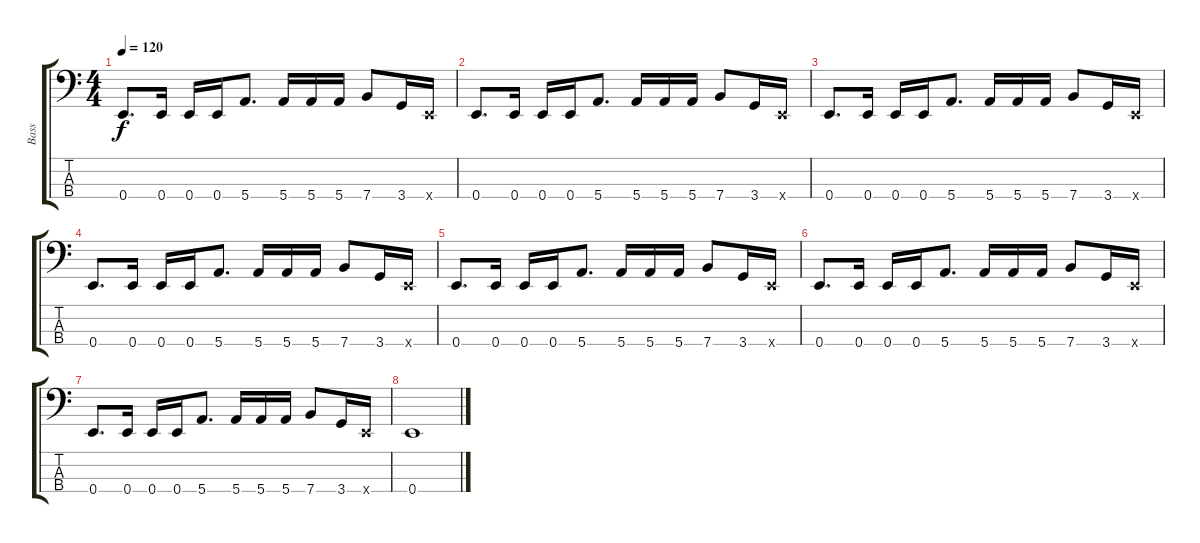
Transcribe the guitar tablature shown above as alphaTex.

\track ("Bass" "Bass") {instrument electricbassfinger}
\staff {score tabs}
\tuning (G2 D2 A1 E1) {hide}
\ts (4 4)
\tempo 120
\clef f4
\ks c
0.4.8{d dy f} 0.4.16 0.4.16 0.4.16 5.4.8{d} 5.4.16 5.4.16 5.4.16 7.4.8 3.4.16 0.4{x}.16 |
0.4.8{d} 0.4.16 0.4.16 0.4.16 5.4.8{d} 5.4.16 5.4.16 5.4.16 7.4.8 3.4.16 0.4{x}.16 |
0.4.8{d} 0.4.16 0.4.16 0.4.16 5.4.8{d} 5.4.16 5.4.16 5.4.16 7.4.8 3.4.16 0.4{x}.16 |
0.4.8{d} 0.4.16 0.4.16 0.4.16 5.4.8{d} 5.4.16 5.4.16 5.4.16 7.4.8 3.4.16 0.4{x}.16 |
0.4.8{d} 0.4.16 0.4.16 0.4.16 5.4.8{d} 5.4.16 5.4.16 5.4.16 7.4.8 3.4.16 0.4{x}.16 |
0.4.8{d} 0.4.16 0.4.16 0.4.16 5.4.8{d} 5.4.16 5.4.16 5.4.16 7.4.8 3.4.16 0.4{x}.16 |
0.4.8{d} 0.4.16 0.4.16 0.4.16 5.4.8{d} 5.4.16 5.4.16 5.4.16 7.4.8 3.4.16 0.4{x}.16 |
0.4.1
